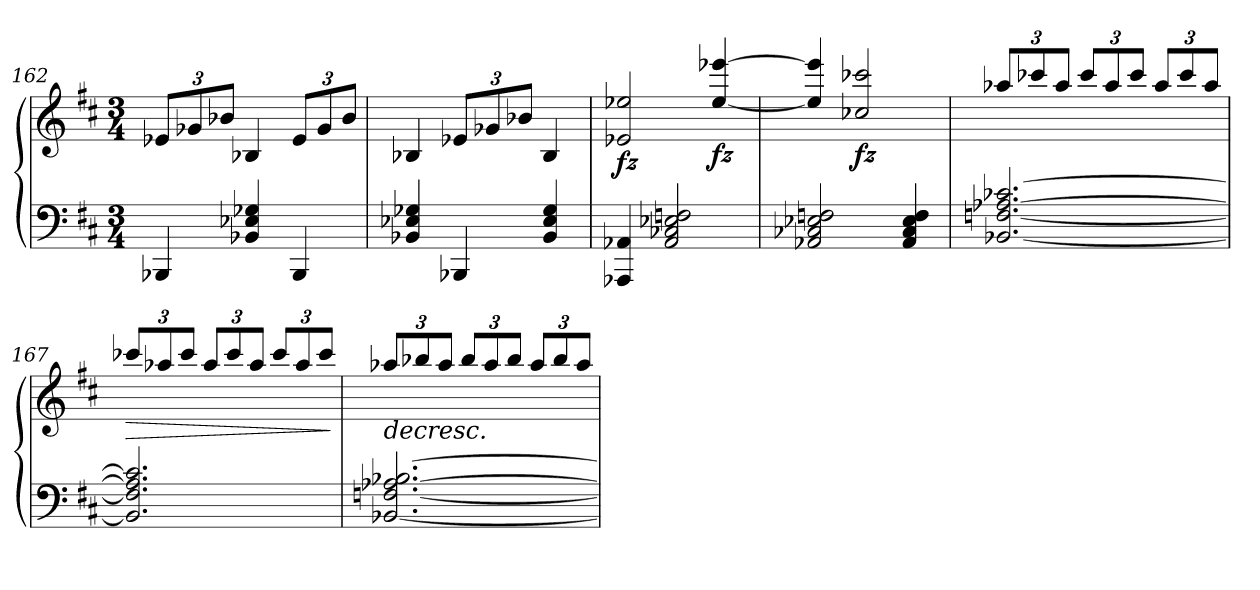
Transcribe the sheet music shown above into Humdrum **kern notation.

**kern	**kern	**dynam
*part1	*part1	*part1
*staff2	*staff1	*staff1/2
!!LO:LB:g=z
*clefF4	*clefG2	*
*k[f#c#]	*k[f#c#]	*
*D:	*D:	*
*M3/4	*M3/4	*
*	*Xbrackettup	*
=162	=162	=162
4BBB-X/	12e-X/L	.
.	12g-X/	.
.	12b-X/J	.
4BB-X/ 4E-X/ 4G-X/	4B-X/	.
4BBB-/	12e-/L	.
.	12g-/	.
.	12b-/J	.
=163	=163	=163
4BB-X/ 4E-X/ 4G-X/	4B-X/	.
4BBB-X/	12e-X/L	.
.	12g-X/	.
.	12b-X/J	.
4BB-/ 4E-/ 4G-/	4B-/	.
=164	=164	=164
!	!	!LO:DY:b
4AAA-X/ 4AA-X/	2e-X/ 2ee-X/	fz
2AA-/ 2C-X/ 2E-X/ 2Fn/	.	.
!	!	!LO:DY:b
.	[4ee-/ [4eee-X/	fz
=165	=165	=165
2AA-X/ 2C-X/ 2E-X/ 2Fn/	4ee-/] 4eee-/]	.
!	!	!LO:DY:b
.	2cc-X/ 2ccc-X/	fz
4AA-/ 4C-/ 4E-/ 4F/	.	.
!!LO:LB:g=z
=166	=166	=166
[2.BB-X/ [2.Fn/ [2.A-X/ [2.c-X/	12aa-X/L	.
.	12ccc-X/	.
.	12aa-/J	.
.	12ccc-/L	.
.	12aa-/	.
.	12ccc-/J	.
.	12aa-/L	.
.	12ccc-/	.
.	12aa-/J	.
!!LO:LB:g=z
=167	=167	=167
!	!	!LO:HP:b
2.BB-/] 2.F/] 2.A-/] 2.c-/]	12ccc-X/L	>
.	12aa-X/	.
.	12ccc-/J	.
.	12aa-/L	.
.	12ccc-/	.
.	12aa-/J	.
.	12ccc-/L	.
.	12aa-/	.
.	12ccc-/J	.
.	.	]
=168	=168	=168
!	!LO:TX:b:i:t=decresc.	!
[2.BB-X/ [2.Fn/ [2.A-X/ [2.B-X/	12aa-X/L	.
.	12bb-X/	.
.	12aa-/J	.
.	12bb-/L	.
.	12aa-/	.
.	12bb-/J	.
.	12aa-/L	.
.	12bb-/	.
.	12aa-/J	.
=	=	=
*-	*-	*-
